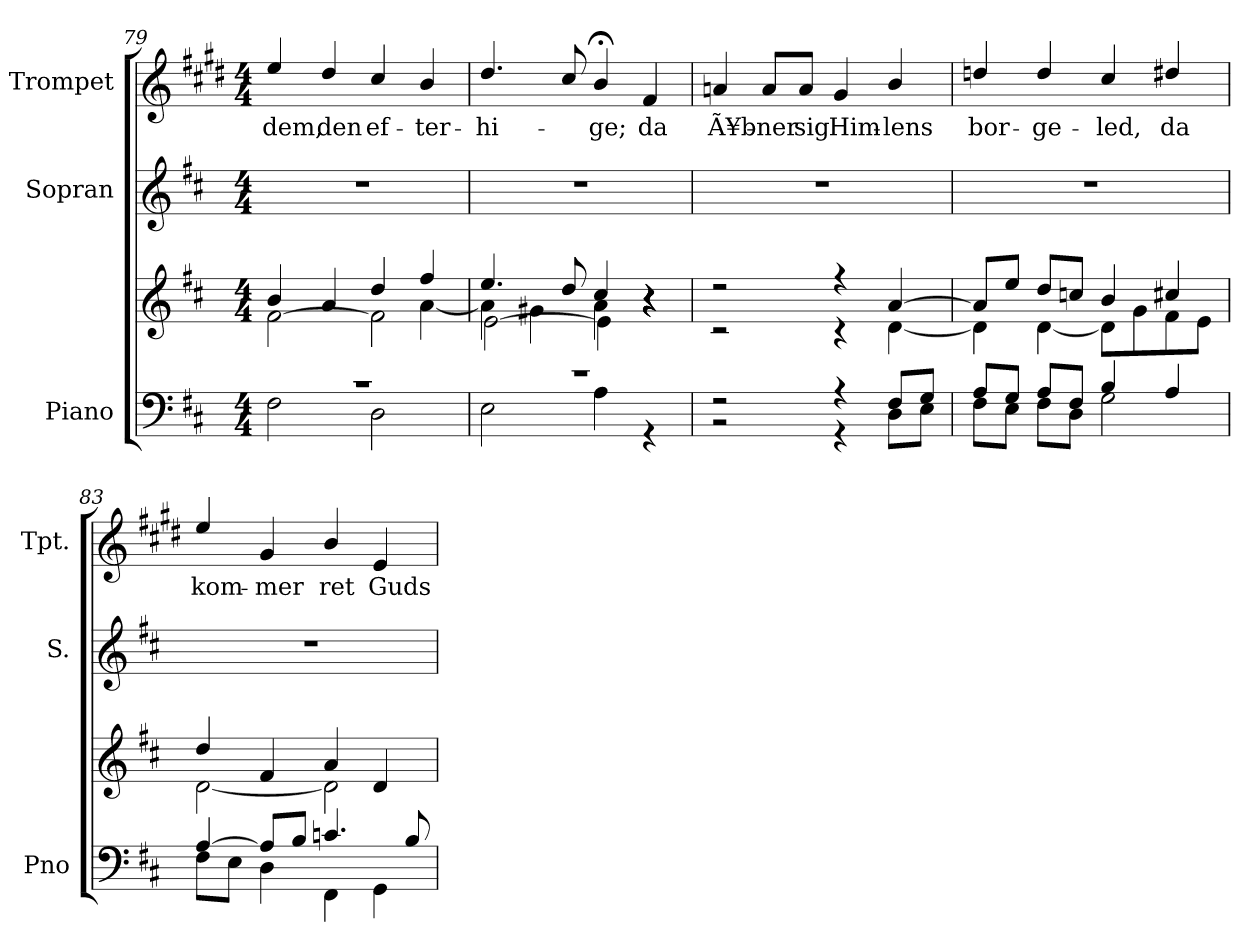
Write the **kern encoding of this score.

**kern	**kern	**kern	**kern	**text
*part3	*part3	*part2	*part1	*part1
*staff4	*staff3	*staff2	*staff1	*staff1
*I"Piano	*	*I"Sopran	*I"Trompet	*
*I'Pno	*	*I'S.	*I'Tpt.	*
*clefF4	*clefG2	*clefG2	*clefG2	*
*	*	*	*ITrd1c2	*
*k[f#c#]	*k[f#c#]	*k[f#c#]	*k[f#c#]	*
*M4/4	*M4/4	*M4/4	*M4/4	*
=79	=79	=79	=79	=79
*^	*^	*	*	*
*	*	*	*^	*	*	*
!	!	!	!	!	!	!	!LO:LY:b
1r	2F#\	4b/	2.ryy	[2f#\	1r	4dd/	dem,
!	!	!	!	!	!	!	!LO:LY:b
.	.	4a/	.	.	.	4cc#/	den
!	!	!	!	!	!	!	!LO:LY:b
.	2D\	4dd/	.	2f#\]	.	4b/	ef-
!	!	!	!	!	!	!	!LO:LY:b
.	.	4ff#/	[4a\	.	.	4a/	-ter-
!!LO:LB:g=z
=80	=80	=80	=80	=80	=80	=80	=80
!	!	!	!	!	!	!	!LO:LY:b
1r	2E\	4.ee/	4a\]	[2e\	1r	4.cc#/	-hi-
.	.	.	4g#X\	.	.	.	.
.	.	8dd/	.	.	.	8b/	.
!	!	!	!	!	!	!	!LO:LY:b
.	4A\	4cc#/	4a\	4e\]	.	4a;</	-ge;
!	!	!	!	!	!	!	!LO:LY:b
.	4r	4r	4r	4r	.	4e/	da
=81	=81	=81	=81	=81	=81	=81	=81
!	!	!	!	!	!	!	!LO:LY:b
*	*	*	*v	*v	*	*	*
2r	2r	2r	2r	1r	4gn/	Ã¥b-
!	!	!	!	!	!	!LO:LY:b
.	.	.	.	.	8g/L	-ner
!	!	!	!	!	!	!LO:LY:b
.	.	.	.	.	8g/J	sig
!	!	!	!	!	!	!LO:LY:b
4r	4r	4r	4r	.	4f#/	Him-
!	!	!	!	!	!	!LO:LY:b
8F#/L	8D\L	[4a/	[4d\	.	4a/	-lens
8G/J	8E\J	.	.	.	.	.
=82	=82	=82	=82	=82	=82	=82
!	!	!	!	!	!	!LO:LY:b
8A/L	8F#\L	8a/L]	4d\]	1r	4ccn/	bor-
8G/J	8E\J	8ee/J	.	.	.	.
!	!	!	!	!	!	!LO:LY:b
8A/L	8F#\L	8dd/L	[4d\	.	4cc/	-ge-
8F#/J	8D\J	8ccn/J	.	.	.	.
!	!	!	!	!	!	!LO:LY:b
4B/	2G\	4b/	8d\L]	.	4b/	-led,
.	.	.	8g\	.	.	.
!	!	!	!	!	!	!LO:LY:b
4A/	.	4cc#X/	8f#\	.	4cc#X/	da
.	.	.	8e\J	.	.	.
!!LO:LB:g=z
=83	=83	=83	=83	=83	=83	=83
!	!	!	!	!	!	!LO:LY:b
[4A/	8F#\L	4dd/	[2d\	1r	4dd/	kom-
.	8E\J	.	.	.	.	.
!	!	!	!	!	!	!LO:LY:b
8A/L]	4D\	4f#/	.	.	4f#/	-mer
8B/J	.	.	.	.	.	.
!	!	!	!	!	!	!LO:LY:b
4.cn/	4FF#\	4a/	2d\]	.	4a/	ret
!	!	!	!	!	!	!LO:LY:b
.	4GG\	4d/	.	.	4d/	Guds
8B/	.	.	.	.	.	.
*v	*v	*	*	*	*	*
*	*v	*v	*	*	*
=	=	=	=	=
*-	*-	*-	*-	*-
